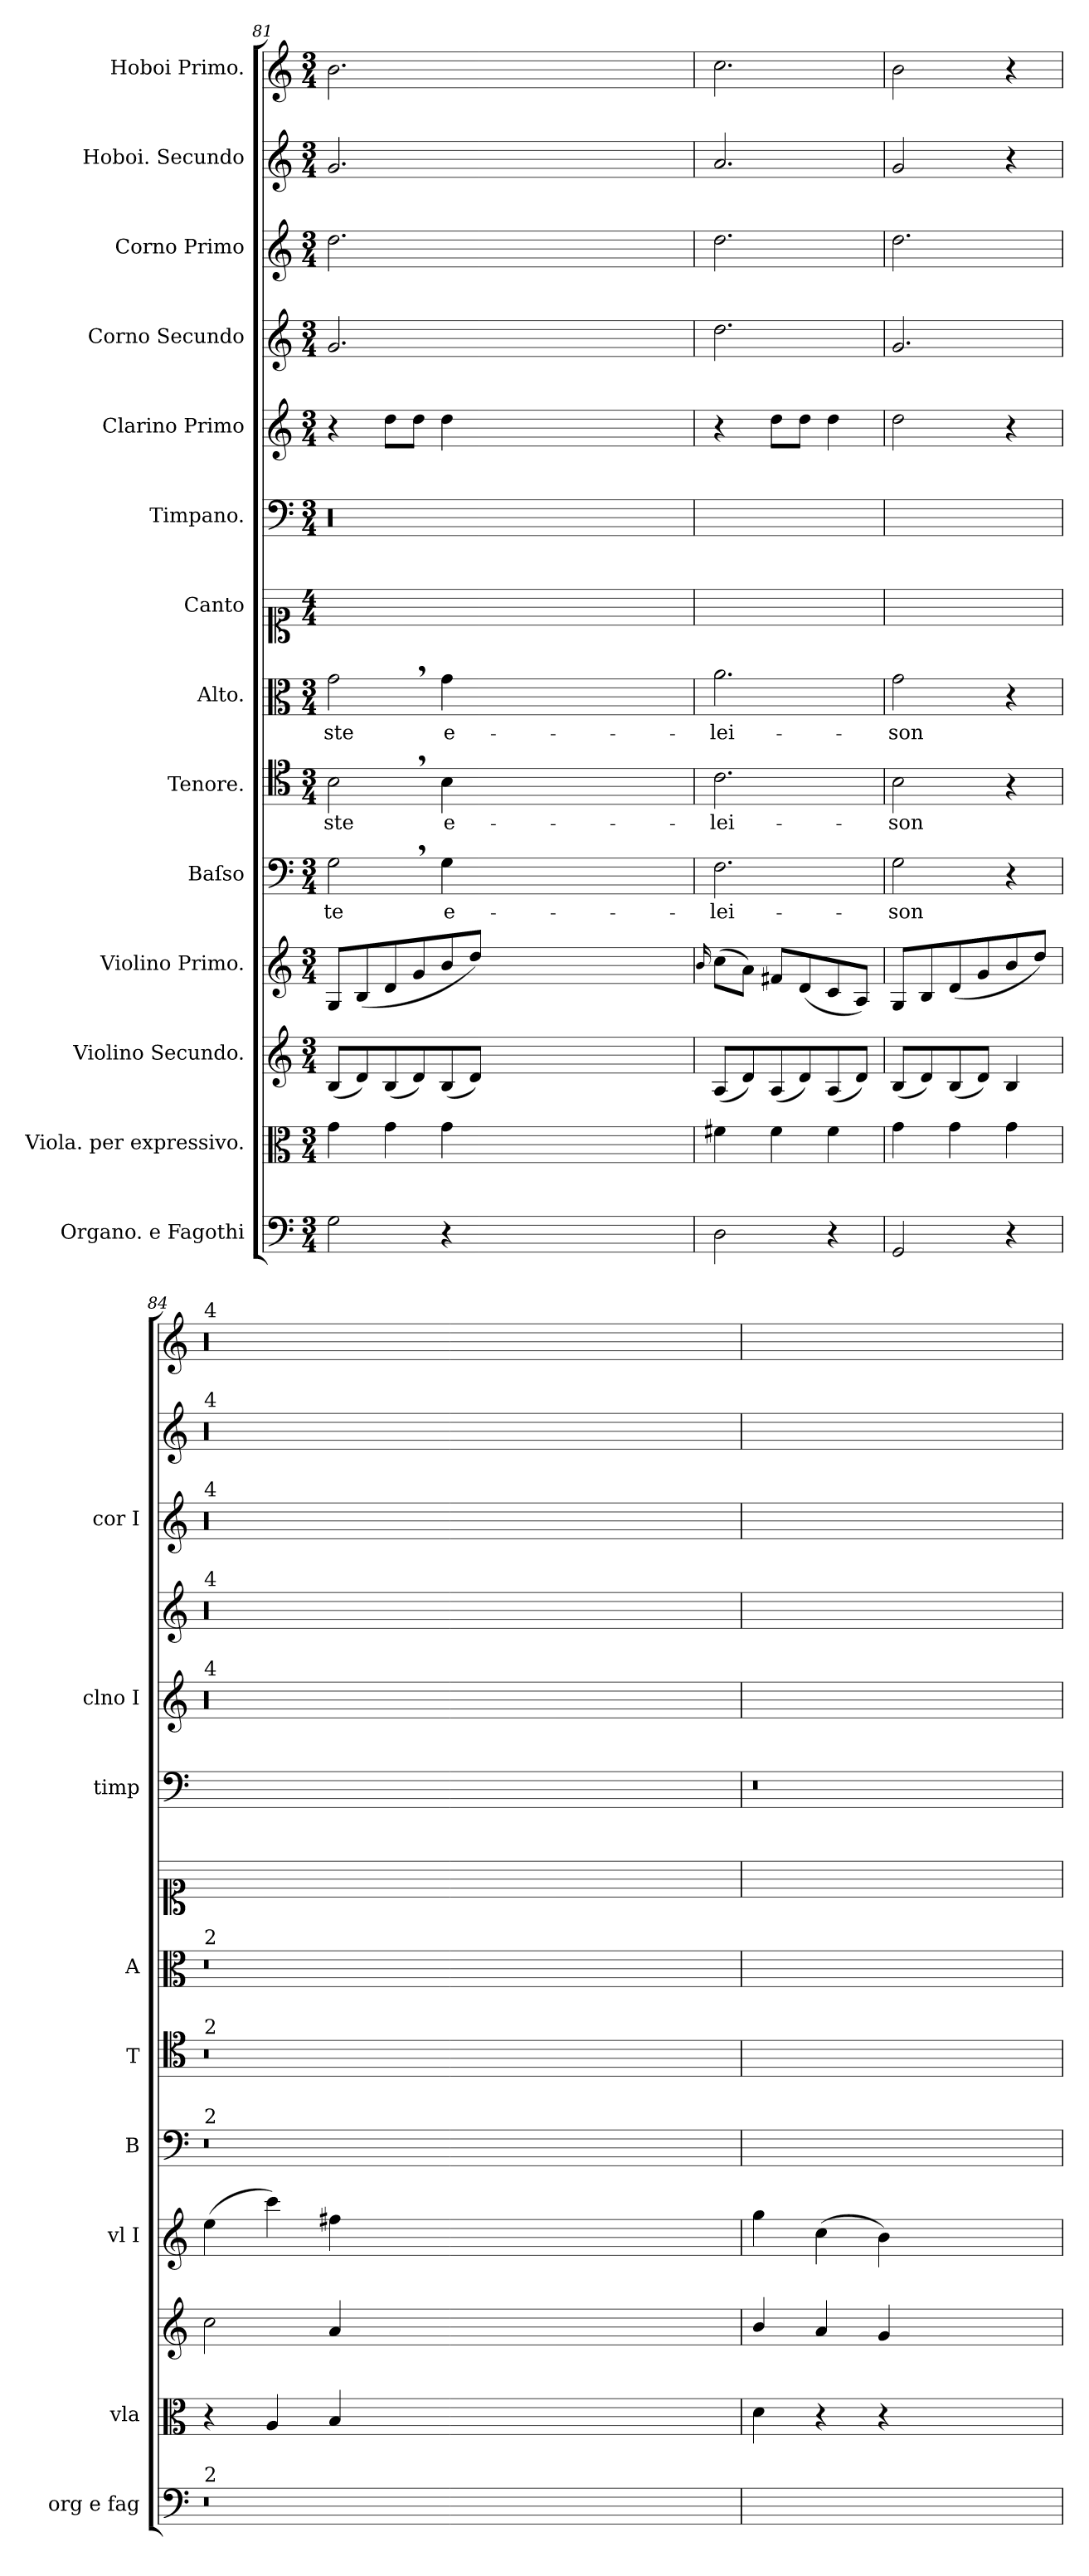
**kern	**dynam	**kern	**kern	**dynam	**kern	**dynam	**kern	**text	**kern	**text	**kern	**text	**kern	**kern	**kern	**kern	**kern	**kern	**kern
*part14	*part14	*part13	*part12	*part12	*part11	*part11	*part10	*part10	*part9	*part9	*part8	*part8	*part7	*part6	*part5	*part4	*part3	*part2	*part1
*staff14	*staff14	*staff13	*staff12	*staff12	*staff11	*staff11	*staff10	*staff10	*staff9	*staff9	*staff8	*staff8	*staff7	*staff6	*staff5	*staff4	*staff3	*staff2	*staff1
*I"Organo. e Fagothi	*	*I"Viola. per expressivo.	*I"Violino Secundo.	*	*I"Violino Primo.	*	*I"Baſso	*	*I"Tenore.	*	*I"Alto.	*	*I"Canto	*I"Timpano.	*I"Clarino Primo	*I"Corno Secundo	*I"Corno Primo	*I"Hoboi. Secundo	*I"Hoboi Primo.
*I'org e fag	*	*I'vla	*	*	*I'vl I	*	*I'B	*	*I'T	*	*I'A	*	*	*I'timp	*I'clno I	*	*I'cor I	*	*
*clefF4	*	*clefC3	*clefG2	*	*clefG2	*	*clefF4	*	*clefC4	*	*clefC3	*	*clefC1	*clefF4	*clefG2	*clefG2	*clefG2	*clefG2	*clefG2
*k[]	*	*k[]	*k[]	*	*k[]	*	*k[]	*	*k[]	*	*k[]	*	*k[]	*k[]	*k[]	*k[]	*k[]	*k[]	*k[]
*C:	*	*C:	*C:	*	*C:	*	*C:	*	*C:	*	*C:	*	*C:	*C:	*C:	*C:	*C:	*C:	*C:
*M3/4	*	*M3/4	*M3/4	*	*M3/4	*	*M3/4	*	*M3/4	*	*M3/4	*	*M4/4	*M3/4	*M3/4	*M3/4	*M3/4	*M3/4	*M3/4
=81	=81	=81	=81	=81	=81	=81	=81	=81	=81	=81	=81	=81	=81	=81	=81	=81	=81	=81	=81
!	!LO:DY:b	!	!	!	!	!	!	!	!	!	!	!	!	!LO:N:vis=00	!	!	!	!	!
2G\	pia	4g\	(8B/L	.	8G/L	.	2G,<\	-te	2B,<\	-ste	2g,<\	-ste	2.ryy	0.r	4r	2.g/	2.dd\	2.g/	2.b\
.	.	.	8d/)	.	(8B/	.	.	.	.	.	.	.	.	.	.	.	.	.	.
.	.	4g\	(8B/	.	8d/	.	.	.	.	.	.	.	.	.	8dd\L	.	.	.	.
.	.	.	8d/)	.	8g/	.	.	.	.	.	.	.	.	.	8dd\J	.	.	.	.
4r	.	4g\	(8B/	.	8b/	.	4G\	e-	4B\	e-	4g\	e-	.	.	4dd\	.	.	.	.
.	.	.	8d/J)	.	8dd/J)	.	.	.	.	.	.	.	.	.	.	.	.	.	.
0ryy	.	0ryy	0ryy	.	0ryy	.	0ryy	.	0ryy	.	0ryy	.	0ryy	.	0ryy	0ryy	0ryy	0ryy	0ryy
4ryy	.	4ryy	4ryy	.	4ryy	.	4ryy	.	4ryy	.	4ryy	.	4ryy	.	4ryy	4ryy	4ryy	4ryy	4ryy
=82	=82	=82	=82	=82	=82	=82	=82	=82	=82	=82	=82	=82	=82	=82	=82	=82	=82	=82	=82
.	.	.	.	.	16qqb/	.	.	.	.	.	.	.	.	.	.	.	.	.	.
2D\	.	4f#X\	(8A/L	.	(8cc\L	.	2.F\	-lei-	2.c\	-lei-	2.a\	-lei-	2.ryy	2.ryy	4r	2.dd\	2.dd\	2.a/	2.cc\
.	.	.	8d/)	.	8a\J)	.	.	.	.	.	.	.	.	.	.	.	.	.	.
.	.	4f#\	(8A/	.	8f#X/L	.	.	.	.	.	.	.	.	.	8dd\L	.	.	.	.
.	.	.	8d/)	.	(8d/	.	.	.	.	.	.	.	.	.	8dd\J	.	.	.	.
4r	.	4f#\	(8A/	.	8c/	.	.	.	.	.	.	.	.	.	4dd\	.	.	.	.
.	.	.	8d/J)	.	8A/J)	.	.	.	.	.	.	.	.	.	.	.	.	.	.
=83	=83	=83	=83	=83	=83	=83	=83	=83	=83	=83	=83	=83	=83	=83	=83	=83	=83	=83	=83
2GG/	.	4g\	(8B/L	.	8G/L	.	2G\	-son	2B\	-son	2g\	-son	2.ryy	2.ryy	2dd\	2.g/	2.dd\	2g/	2b\
.	.	.	8d/)	.	8B/	.	.	.	.	.	.	.	.	.	.	.	.	.	.
.	.	4g\	(8B/	.	(8d/	.	.	.	.	.	.	.	.	.	.	.	.	.	.
.	.	.	8d/J)	.	8g/	.	.	.	.	.	.	.	.	.	.	.	.	.	.
4r	.	4g\	4B/	.	8b/	.	4r	.	4r	.	4r	.	.	.	4r	.	.	4r	4r
.	.	.	.	.	8dd/J)	.	.	.	.	.	.	.	.	.	.	.	.	.	.
=84	=84	=84	=84	=84	=84	=84	=84	=84	=84	=84	=84	=84	=84	=84	=84	=84	=84	=84	=84
!	!	!	!	!	!	!	!	!	!	!	!	!	!	!	!	!	!	!	!LO:TX:a:t=4
!	!	!	!	!	!	!	!	!	!	!	!	!	!	!	!	!	!	!LO:TX:a:t=4	!
!	!	!	!	!	!	!	!	!	!	!	!	!	!	!	!	!	!LO:TX:a:t=4	!	!
!	!	!	!	!	!	!	!	!	!	!	!	!	!	!	!	!LO:TX:a:t=4	!	!	!
!	!	!	!	!	!	!	!	!	!	!	!	!	!	!	!LO:TX:a:t=4	!	!	!	!
!	!	!	!	!	!	!	!	!	!	!	!LO:TX:a:t=2	!	!	!	!	!	!	!	!
!	!	!	!	!	!	!	!	!	!LO:TX:a:t=2	!	!	!	!	!	!	!	!	!	!
!	!	!	!	!	!	!	!LO:TX:a:t=2	!	!	!	!	!	!	!	!	!	!	!	!
!LO:TX:a:t=2	!	!	!	!	!	!	!	!	!	!	!	!	!	!	!	!	!	!	!
!LO:N:vis=0	!	!	!	!LO:DY:b	!	!LO:DY:b	!LO:N:vis=0	!	!LO:N:vis=0	!	!LO:N:vis=0	!	!	!	!LO:N:vis=00	!LO:N:vis=00	!LO:N:vis=00	!LO:N:vis=00	!LO:N:vis=00
1.r	.	4r	2cc\	pia	(4ee\	pia	1.r	.	1.r	.	1.r	.	2.ryy	0.ryy	0.r	0.r	0.r	0.r	0.r
.	.	4A/	.	.	4ccc\)	.	.	.	.	.	.	.	.	.	.	.	.	.	.
.	.	4B/	4a/	.	4ff#X\	.	.	.	.	.	.	.	.	.	.	.	.	.	.
.	.	0ryy	0ryy	.	0ryy	.	.	.	.	.	.	.	0ryy	.	.	.	.	.	.
1.ryy	.	.	.	.	.	.	1.ryy	.	1.ryy	.	1.ryy	.	.	.	.	.	.	.	.
.	.	4ryy	4ryy	.	4ryy	.	.	.	.	.	.	.	4ryy	.	.	.	.	.	.
=85	=85	=85	=85	=85	=85	=85	=85	=85	=85	=85	=85	=85	=85	=85	=85	=85	=85	=85	=85
!	!	!	!	!	!	!	!	!	!	!	!	!	!	!LO:N:vis=0	!	!	!	!	!
1.ryy	.	4d\	4b/	.	4gg\	.	1.ryy	.	1.ryy	.	1.ryy	.	2.ryy	1.r	1.ryy	1.ryy	1.ryy	1.ryy	1.ryy
.	.	4r	4a/	.	(4cc\	.	.	.	.	.	.	.	.	.	.	.	.	.	.
.	.	4r	4g/	.	4b\)	.	.	.	.	.	.	.	.	.	.	.	.	.	.
.	.	2.ryy	2.ryy	.	2.ryy	.	.	.	.	.	.	.	2.ryy	.	.	.	.	.	.
=	=	=	=	=	=	=	=	=	=	=	=	=	=	=	=	=	=	=	=
*-	*-	*-	*-	*-	*-	*-	*-	*-	*-	*-	*-	*-	*-	*-	*-	*-	*-	*-	*-
